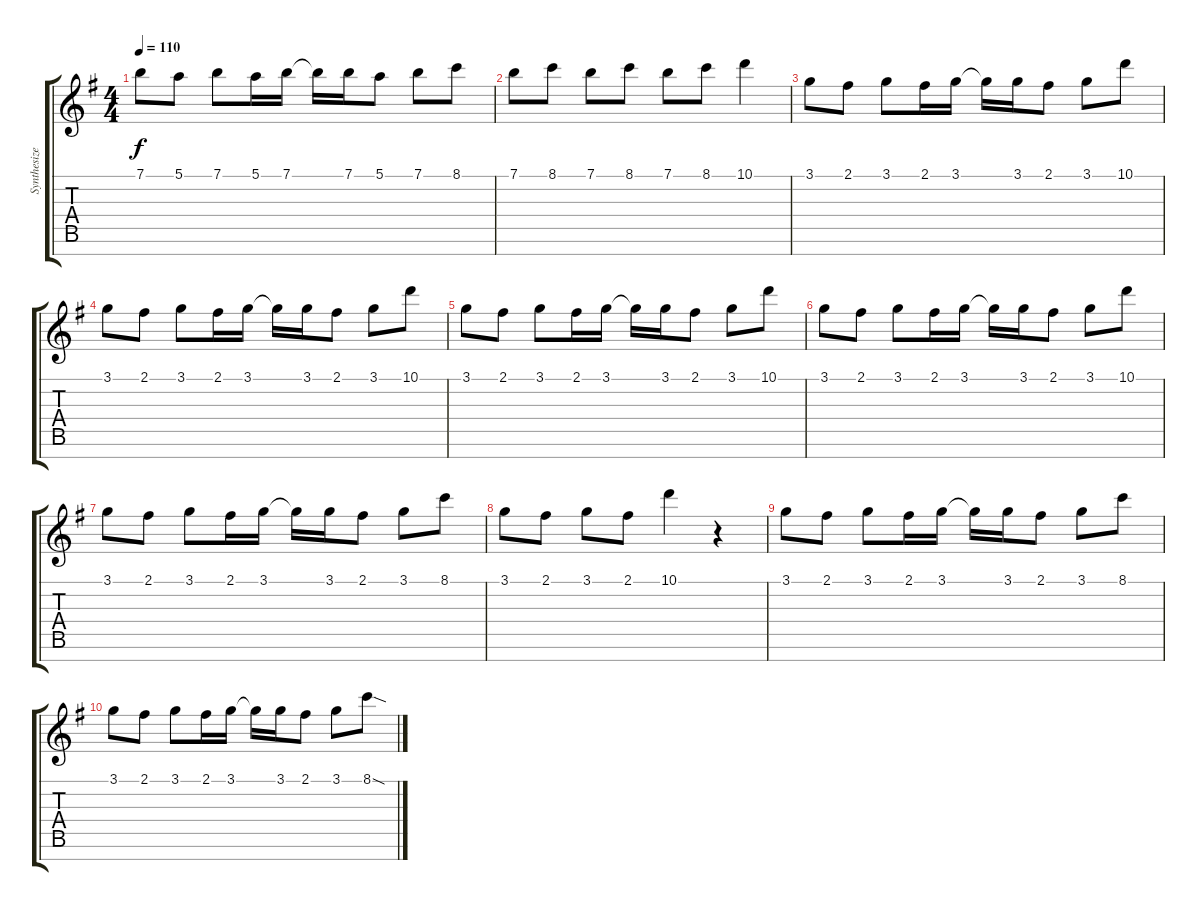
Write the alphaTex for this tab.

\track ("Synthesizer III" "Synthesize") {instrument pad3polysynth}
\staff {score tabs}
\tuning (E5 B4 G4 D4 A3 E3 B2) {hide}
\ts (4 4)
\tempo 110
\clef g2
\ks g
7.1.8{dy f} 5.1.8 7.1.8 5.1.16 7.1.16 7.1{t}.16 7.1.16 5.1.8 7.1.8 8.1.8 |
7.1.8 8.1.8 7.1.8 8.1.8 7.1.8 8.1.8 10.1.4 |
3.1.8 2.1.8 3.1.8 2.1.16 3.1.16 3.1{t}.16 3.1.16 2.1.8 3.1.8 10.1.8 |
3.1.8 2.1.8 3.1.8 2.1.16 3.1.16 3.1{t}.16 3.1.16 2.1.8 3.1.8 10.1.8 |
3.1.8 2.1.8 3.1.8 2.1.16 3.1.16 3.1{t}.16 3.1.16 2.1.8 3.1.8 10.1.8 |
3.1.8 2.1.8 3.1.8 2.1.16 3.1.16 3.1{t}.16 3.1.16 2.1.8 3.1.8 10.1.8 |
3.1.8 2.1.8 3.1.8 2.1.16 3.1.16 3.1{t}.16 3.1.16 2.1.8 3.1.8 8.1.8 |
3.1.8 2.1.8 3.1.8 2.1.8 10.1.4 r.4 |
3.1.8 2.1.8 3.1.8 2.1.16 3.1.16 3.1{t}.16 3.1.16 2.1.8 3.1.8 8.1.8 |
3.1.8 2.1.8 3.1.8 2.1.16 3.1.16 3.1{t}.16 3.1.16 2.1.8 3.1.8 8.1{sod}.8
